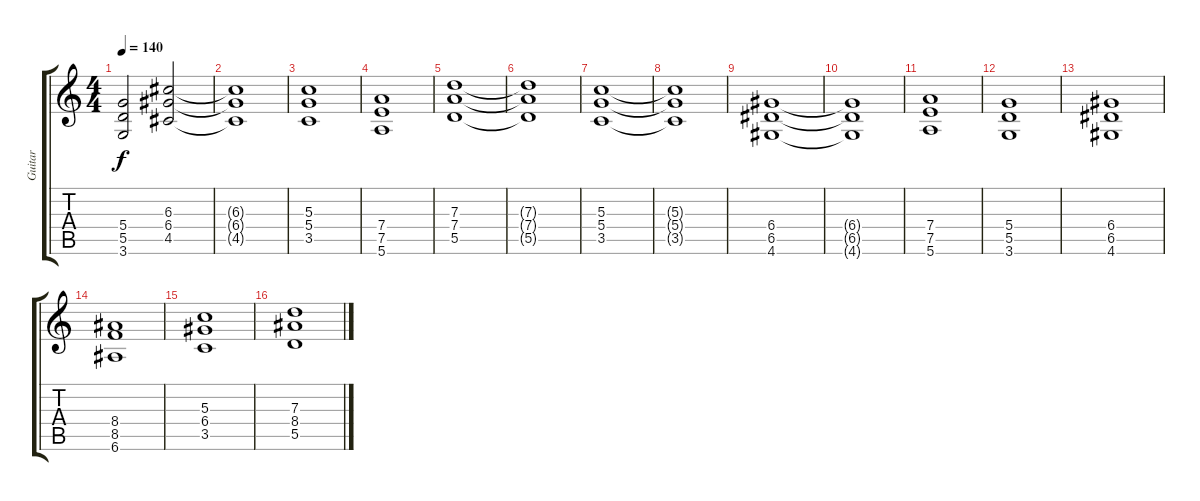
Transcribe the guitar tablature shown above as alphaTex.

\track ("Guitar" "Guitar") {instrument distortionguitar}
\staff {score tabs}
\tuning (E4 B3 G3 D3 A2 E2) {hide}
\ts (4 4)
\tempo 140
\clef g2
\ks c
(5.4 5.5 3.6).2{dy f} (6.3 6.4 4.5).2 |
(6.3{t} 6.4{t} 4.5{t}).1 |
(5.3 5.4 3.5).1 |
(7.4 7.5 5.6).1 |
(7.3 7.4 5.5).1 |
(7.3{t} 7.4{t} 5.5{t}).1 |
(5.3 5.4 3.5).1 |
(5.3{t} 5.4{t} 3.5{t}).1 |
(6.4 6.5 4.6).1 |
(6.4{t} 6.5{t} 4.6{t}).1 |
(7.4 7.5 5.6).1 |
(5.4 5.5 3.6).1 |
(6.4 6.5 4.6).1 |
(8.4 8.5 6.6).1 |
(5.3 6.4 3.5).1 |
(7.3 8.4 5.5).1
